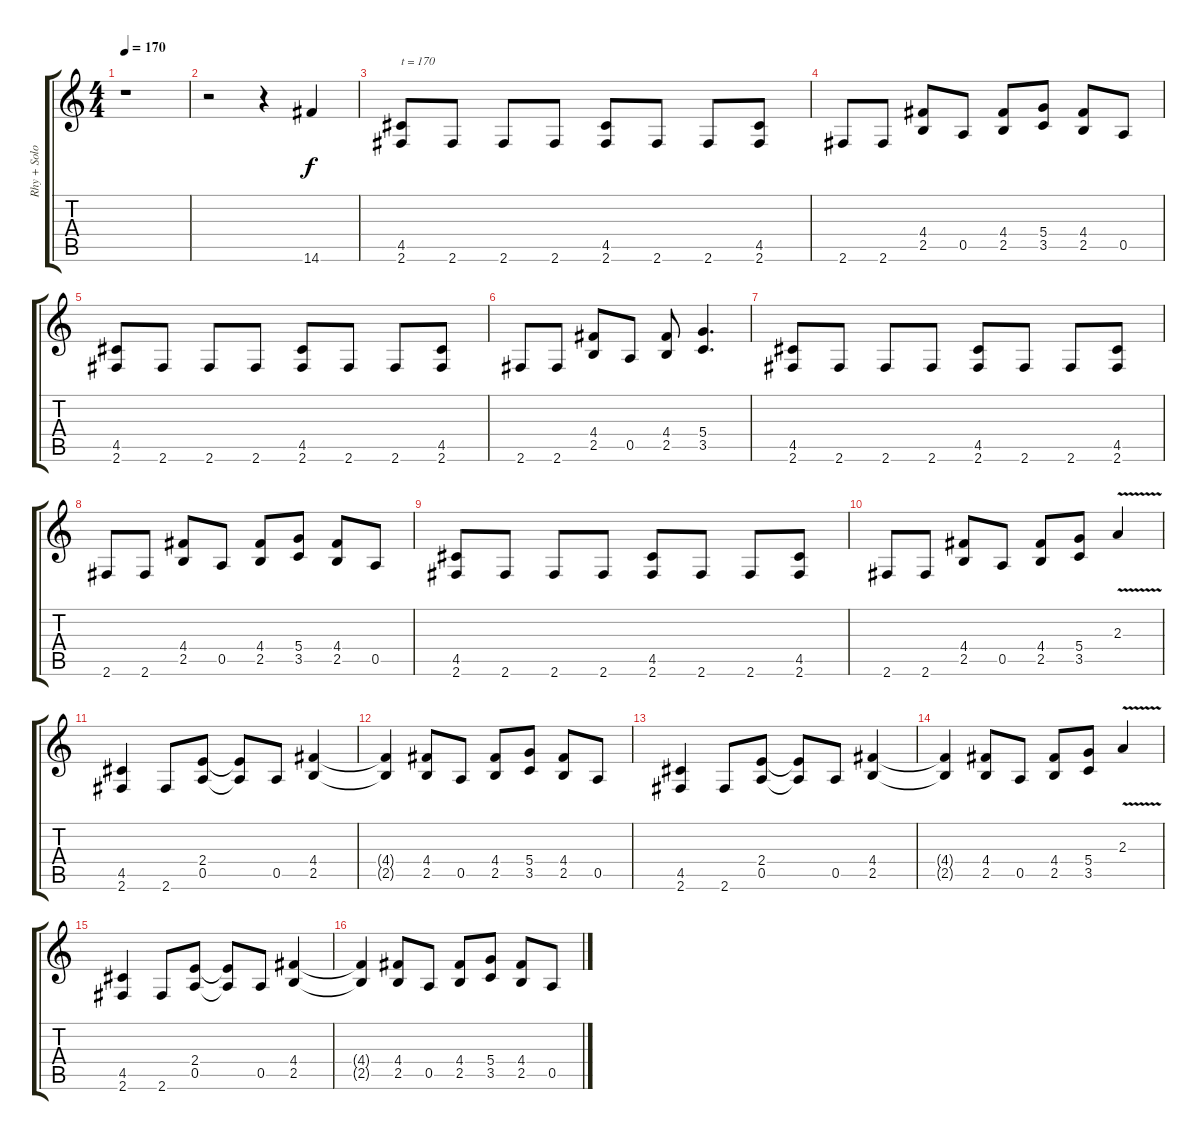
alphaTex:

\track ("Rhy + Solo" "Rhy + Solo") {instrument distortionguitar}
\staff {score tabs}
\tuning (E4 B3 G3 D3 A2 E2) {hide}
\ts (4 4)
\tempo 170
\clef g2
\ks c
r.1{dy f} |
r.2 r.4 14.6.4 |
(4.5 2.6).8{txt "t = 170"} 2.6.8 2.6.8 2.6.8 (4.5 2.6).8 2.6.8 2.6.8 (4.5 2.6).8 |
2.6.8 2.6.8 (4.4 2.5).8 0.5.8 (4.4 2.5).8 (5.4 3.5).8 (4.4 2.5).8 0.5.8 |
(4.5 2.6).8 2.6.8 2.6.8 2.6.8 (4.5 2.6).8 2.6.8 2.6.8 (4.5 2.6).8 |
2.6.8 2.6.8 (4.4 2.5).8 0.5.8 (4.4 2.5).8 (5.4 3.5).4{d} |
(4.5 2.6).8 2.6.8 2.6.8 2.6.8 (4.5 2.6).8 2.6.8 2.6.8 (4.5 2.6).8 |
2.6.8 2.6.8 (4.4 2.5).8 0.5.8 (4.4 2.5).8 (5.4 3.5).8 (4.4 2.5).8 0.5.8 |
(4.5 2.6).8 2.6.8 2.6.8 2.6.8 (4.5 2.6).8 2.6.8 2.6.8 (4.5 2.6).8 |
2.6.8 2.6.8 (4.4 2.5).8 0.5.8 (4.4 2.5).8 (5.4 3.5).8 2.3{v}.4 |
(4.5 2.6).4 2.6.8 (2.4 0.5).8 (2.4{t} 0.5{t}).8 0.5.8 (4.4 2.5).4 |
(4.4{t} 2.5{t}).4 (4.4 2.5).8 0.5.8 (4.4 2.5).8 (5.4 3.5).8 (4.4 2.5).8 0.5.8 |
(4.5 2.6).4 2.6.8 (2.4 0.5).8 (2.4{t} 0.5{t}).8 0.5.8 (4.4 2.5).4 |
(4.4{t} 2.5{t}).4 (4.4 2.5).8 0.5.8 (4.4 2.5).8 (5.4 3.5).8 2.3{v}.4 |
(4.5 2.6).4 2.6.8 (2.4 0.5).8 (2.4{t} 0.5{t}).8 0.5.8 (4.4 2.5).4 |
(4.4{t} 2.5{t}).4 (4.4 2.5).8 0.5.8 (4.4 2.5).8 (5.4 3.5).8 (4.4 2.5).8 0.5.8
